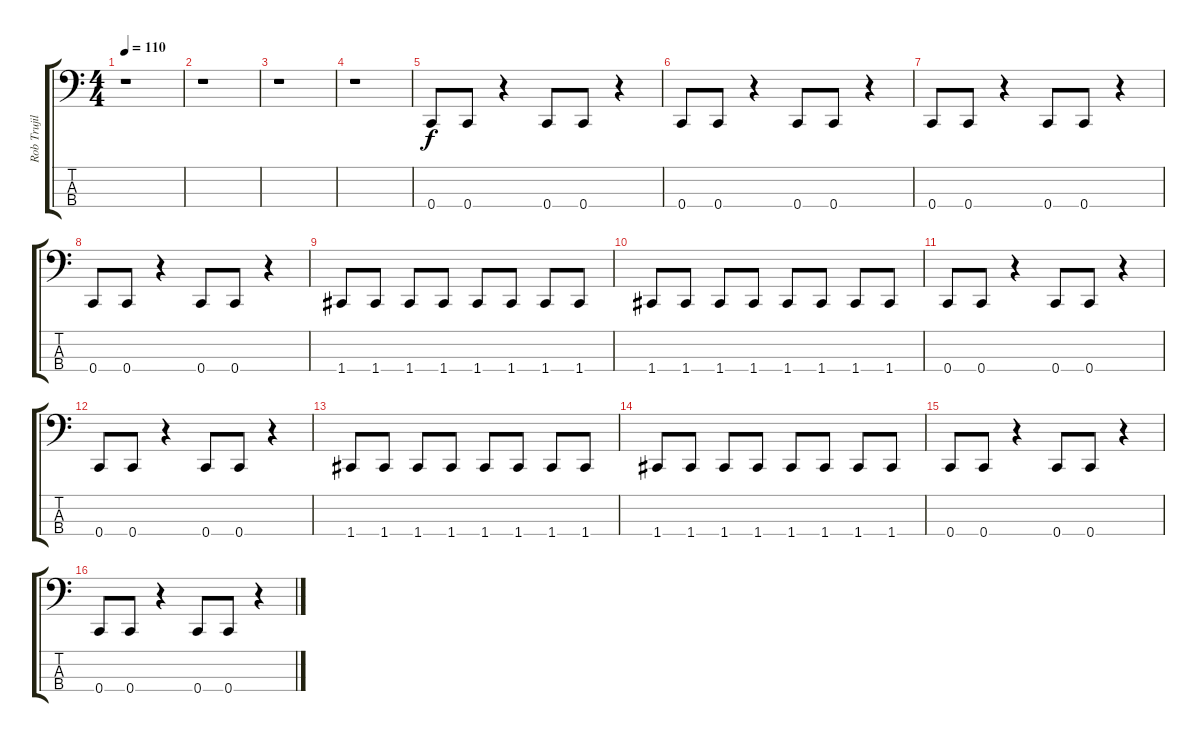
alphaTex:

\track ("Rob Trujillo" "Rob Trujil") {instrument electricbassfinger}
\staff {score tabs}
\tuning (F2 C2 G1 C1) {hide}
\ts (4 4)
\tempo 110
\clef f4
\ks c
r.1{dy f} |
r.1 |
r.1 |
r.1 |
0.4.8 0.4.8 r.4 0.4.8 0.4.8 r.4 |
0.4.8 0.4.8 r.4 0.4.8 0.4.8 r.4 |
0.4.8 0.4.8 r.4 0.4.8 0.4.8 r.4 |
0.4.8 0.4.8 r.4 0.4.8 0.4.8 r.4 |
1.4.8 1.4.8 1.4.8 1.4.8 1.4.8 1.4.8 1.4.8 1.4.8 |
1.4.8 1.4.8 1.4.8 1.4.8 1.4.8 1.4.8 1.4.8 1.4.8 |
0.4.8 0.4.8 r.4 0.4.8 0.4.8 r.4 |
0.4.8 0.4.8 r.4 0.4.8 0.4.8 r.4 |
1.4.8 1.4.8 1.4.8 1.4.8 1.4.8 1.4.8 1.4.8 1.4.8 |
1.4.8 1.4.8 1.4.8 1.4.8 1.4.8 1.4.8 1.4.8 1.4.8 |
0.4.8 0.4.8 r.4 0.4.8 0.4.8 r.4 |
0.4.8 0.4.8 r.4 0.4.8 0.4.8 r.4
